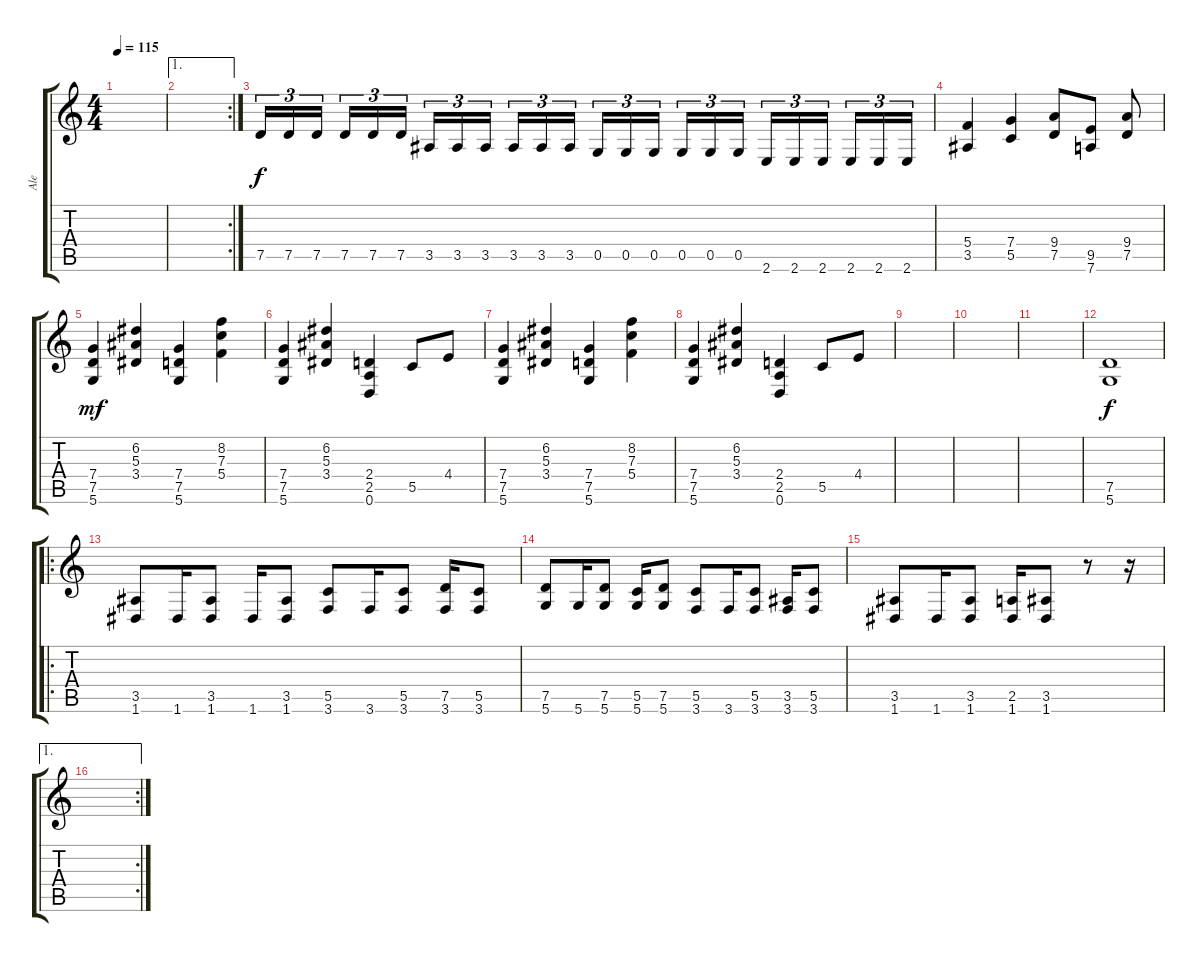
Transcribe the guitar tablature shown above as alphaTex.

\track ("Ale" "Ale") {instrument distortionguitar}
\staff {score tabs}
\tuning (D4 A3 F3 C3 G2 D2) {hide}
\ts (4 4)
\tempo 115
\clef g2
\ks c
|
\ae 1
\rc 2
|
7.5.16{tu (3 2)} 7.5.16{tu (3 2)} 7.5.16{tu (3 2)} 7.5.16{tu (3 2)} 7.5.16{tu (3 2)} 7.5.16{tu (3 2)} 3.5.16{tu (3 2)} 3.5.16{tu (3 2)} 3.5.16{tu (3 2)} 3.5.16{tu (3 2)} 3.5.16{tu (3 2)} 3.5.16{tu (3 2)} 0.5.16{tu (3 2)} 0.5.16{tu (3 2)} 0.5.16{tu (3 2)} 0.5.16{tu (3 2)} 0.5.16{tu (3 2)} 0.5.16{tu (3 2)} 2.6.16{tu (3 2)} 2.6.16{tu (3 2)} 2.6.16{tu (3 2)} 2.6.16{tu (3 2)} 2.6.16{tu (3 2)} 2.6.16{tu (3 2)} |
(5.4 3.5).4 (7.4 5.5).4 (9.4 7.5).8 (9.5 7.6).8 (9.4 7.5).8 |
(7.4 7.5 5.6).4{dy mf} (6.2 5.3 3.4).4 (7.4 7.5 5.6).4 (8.2 7.3 5.4).4 |
(7.4 7.5 5.6).4 (6.2 5.3 3.4).4 (2.4 2.5 0.6).4 5.5.8 4.4.8 |
(7.4 7.5 5.6).4 (6.2 5.3 3.4).4 (7.4 7.5 5.6).4 (8.2 7.3 5.4).4 |
(7.4 7.5 5.6).4 (6.2 5.3 3.4).4 (2.4 2.5 0.6).4 5.5.8 4.4.8 |
|
|
|
(7.5 5.6).1{dy f} |
\ro
(3.5 1.6).8 1.6.16 (3.5 1.6).8 1.6.16 (3.5 1.6).8 (5.5 3.6).8 3.6.16 (5.5 3.6).8 (7.5 3.6).16 (5.5 3.6).8 |
(7.5 5.6).8 5.6.16 (7.5 5.6).8 (5.5 5.6).16 (7.5 5.6).8 (5.5 3.6).8 3.6.16 (5.5 3.6).8 (3.5 3.6).16 (5.5 3.6).8 |
(3.5 1.6).8 1.6.16 (3.5 1.6).8 (2.5 1.6).16 (3.5 1.6).8 r.8 r.16 |
\ae 1
\rc 2
